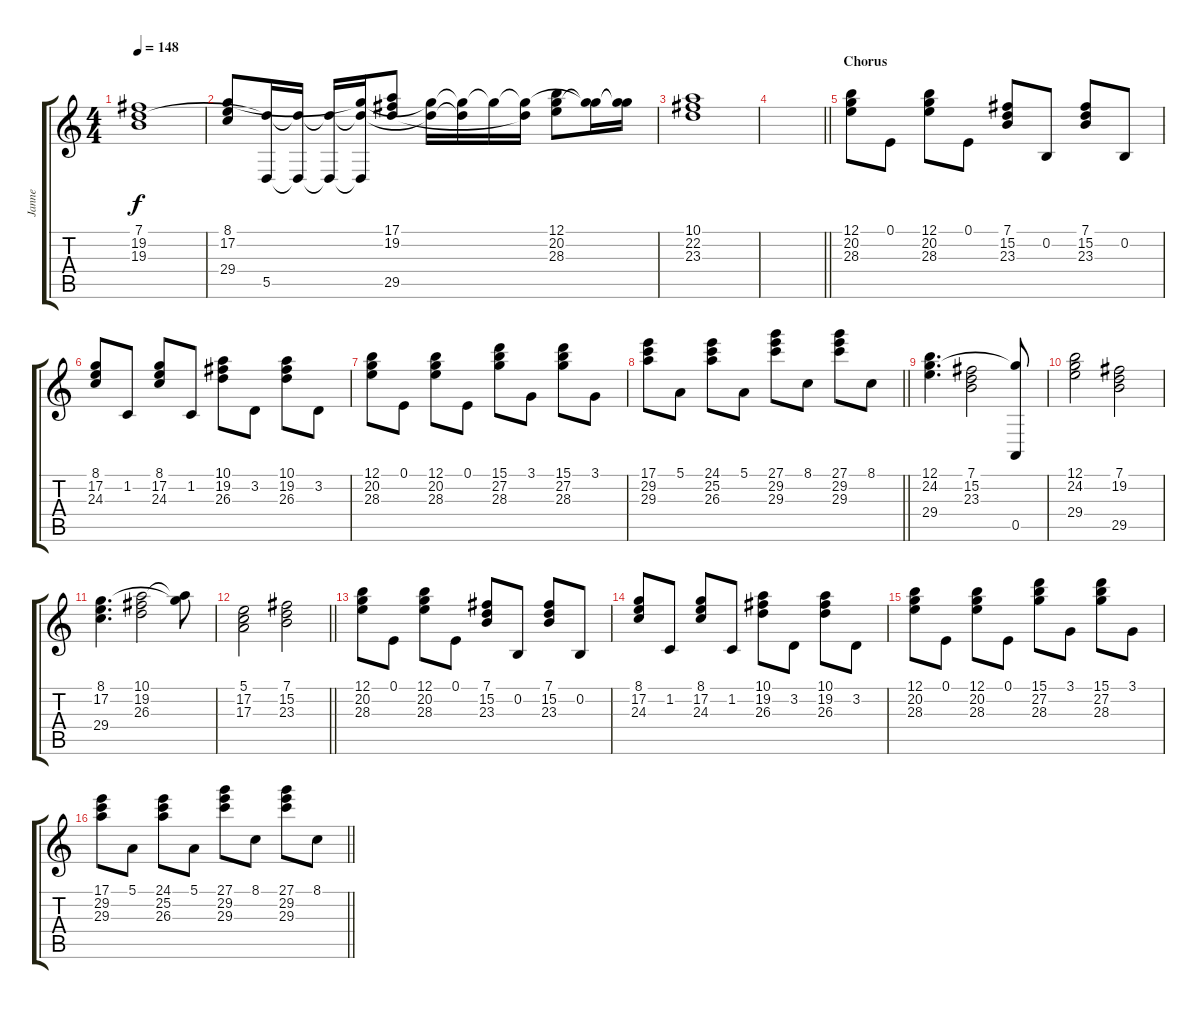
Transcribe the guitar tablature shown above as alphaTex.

\track ("Janne" "Janne") {instrument stringensemble1}
\staff {score tabs}
\tuning (E4 B3 G3 D3 A2 E2) {hide}
\ts (4 4)
\tempo 148
\clef g2
\ks c
(7.1 19.2 19.3).1{dy f} |
(8.1 17.2 29.4).8 (19.3{t} 5.5{t}).16 (19.3{t} 5.5{t}).16 (19.3{t} 5.5{t}).16 (19.3{t} 29.4{t} 5.5{t}).16 (17.1 19.2 29.5).8 (19.3{t} 29.4{t}).16 (19.3{t} 29.4{t}).16 29.4{t}.16 (29.4{t} 29.5{t}).16 (12.1 20.2 28.3).8 (20.2{t} 29.4{t}).16 (20.2{t} 29.4{t}).16 |
(10.1 22.2 23.3).1 |
\barLineRight lightlight
|
\section ("" "Chorus")
(12.1 20.2 28.3).8 0.1.8 (12.1 20.2 28.3).8 0.1.8 (7.1 15.2 23.3).8 0.2.8 (7.1 15.2 23.3).8 0.2.8 |
(8.1 17.2 24.3).8 1.2.8 (8.1 17.2 24.3).8 1.2.8 (10.1 19.2 26.3).8 3.2.8 (10.1 19.2 26.3).8 3.2.8 |
(12.1 20.2 28.3).8 0.1.8 (12.1 20.2 28.3).8 0.1.8 (15.1 27.2 28.3).8 3.1.8 (15.1 27.2 28.3).8 3.1.8 |
\barLineRight lightlight
(17.1 29.2 29.3).8 5.1.8 (24.1 25.2 26.3).8 5.1.8 (27.1 29.2 29.3).8 8.1.8 (27.1 29.2 29.3).8 8.1.8 |
(12.1 24.2 29.4).4{d} (7.1 15.2 23.3).2 (29.4{t} 0.5).8 |
(12.1 24.2 29.4).2 (7.1 19.2 29.5).2 |
(8.1 17.2 29.4).4{d} (10.1 19.2 26.3).2 (26.3{t} 29.4{t}).8 |
\barLineRight lightlight
(5.1 17.2 17.3).2 (7.1 15.2 23.3).2 |
(12.1 20.2 28.3).8 0.1.8 (12.1 20.2 28.3).8 0.1.8 (7.1 15.2 23.3).8 0.2.8 (7.1 15.2 23.3).8 0.2.8 |
(8.1 17.2 24.3).8 1.2.8 (8.1 17.2 24.3).8 1.2.8 (10.1 19.2 26.3).8 3.2.8 (10.1 19.2 26.3).8 3.2.8 |
(12.1 20.2 28.3).8 0.1.8 (12.1 20.2 28.3).8 0.1.8 (15.1 27.2 28.3).8 3.1.8 (15.1 27.2 28.3).8 3.1.8 |
\barLineRight lightlight
(17.1 29.2 29.3).8 5.1.8 (24.1 25.2 26.3).8 5.1.8 (27.1 29.2 29.3).8 8.1.8 (27.1 29.2 29.3).8 8.1.8
